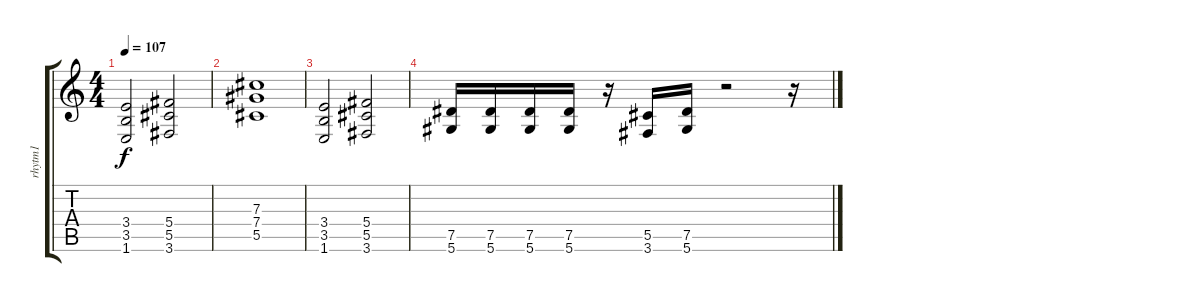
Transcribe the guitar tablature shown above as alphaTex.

\track ("rhytm1" "rhytm1") {instrument overdrivenguitar}
\staff {score tabs}
\tuning (Eb4 Bb3 Gb3 Db3 Ab2 Eb2) {hide}
\ts (4 4)
\tempo 107
\clef g2
\ks c
(3.4 3.5 1.6).2{dy f} (5.4 5.5 3.6).2 |
(7.3 7.4 5.5).1 |
(3.4 3.5 1.6).2 (5.4 5.5 3.6).2 |
(7.5 5.6).16 (7.5 5.6).16 (7.5 5.6).16 (7.5 5.6).16 r.16 (5.5 3.6).16 (7.5 5.6).16 r.2 r.16
